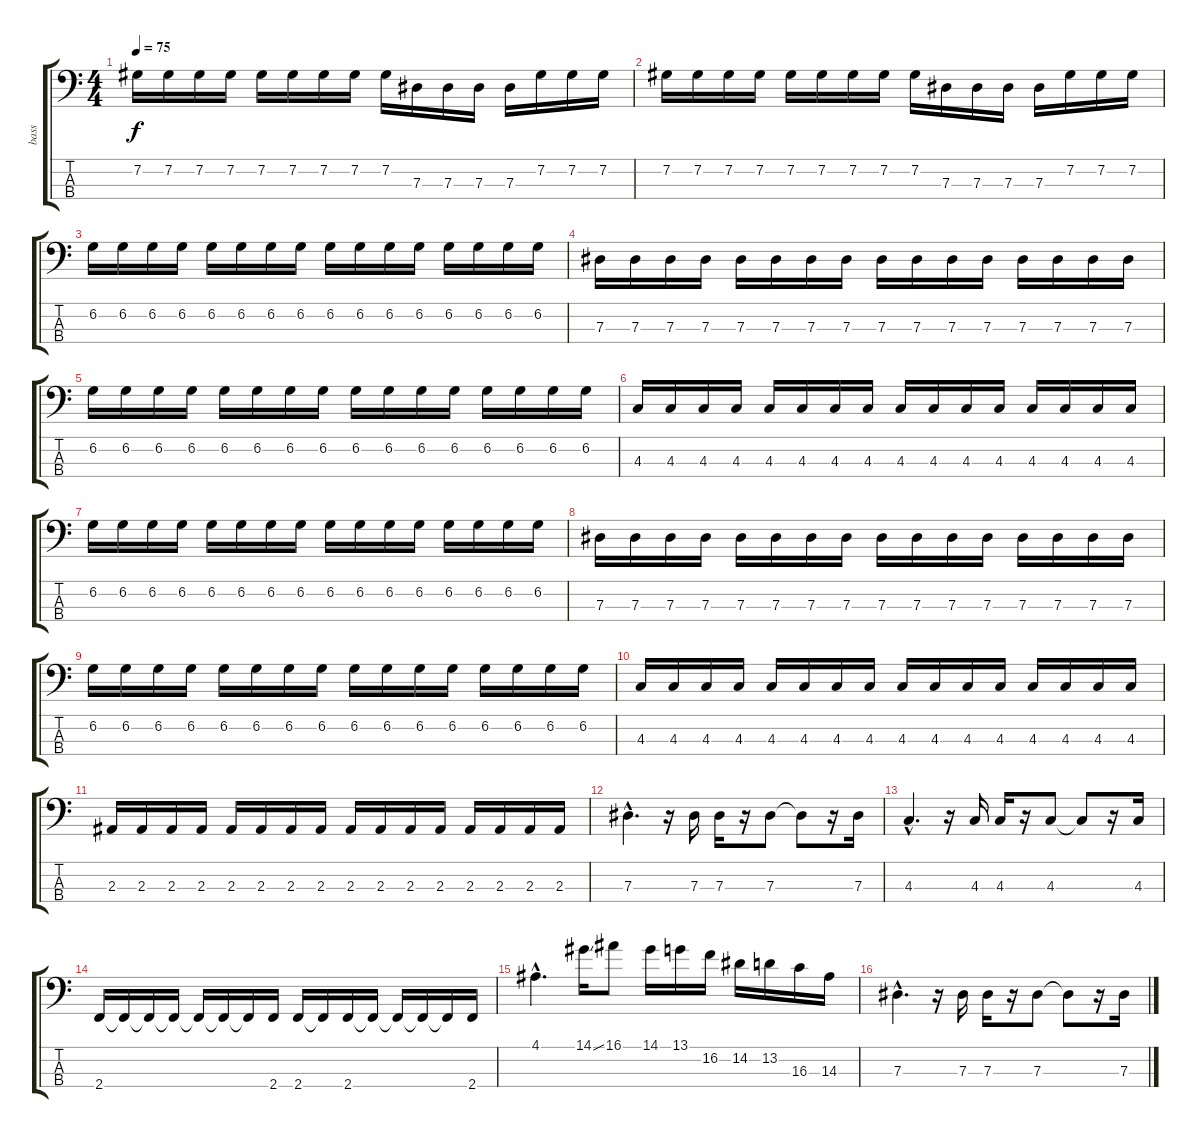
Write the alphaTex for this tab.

\track ("bass" "bass") {instrument electricbassfinger}
\staff {score tabs}
\tuning (Gb2 Db2 Ab1 Eb1) {hide}
\ts (4 4)
\tempo 75
\clef f4
\ks c
7.2.16{dy f} 7.2.16 7.2.16 7.2.16 7.2.16 7.2.16 7.2.16 7.2.16 7.2.16 7.3.16 7.3.16 7.3.16 7.3.16 7.2.16 7.2.16 7.2.16 |
7.2.16 7.2.16 7.2.16 7.2.16 7.2.16 7.2.16 7.2.16 7.2.16 7.2.16 7.3.16 7.3.16 7.3.16 7.3.16 7.2.16 7.2.16 7.2.16 |
6.2.16 6.2.16 6.2.16 6.2.16 6.2.16 6.2.16 6.2.16 6.2.16 6.2.16 6.2.16 6.2.16 6.2.16 6.2.16 6.2.16 6.2.16 6.2.16 |
7.3.16 7.3.16 7.3.16 7.3.16 7.3.16 7.3.16 7.3.16 7.3.16 7.3.16 7.3.16 7.3.16 7.3.16 7.3.16 7.3.16 7.3.16 7.3.16 |
6.2.16 6.2.16 6.2.16 6.2.16 6.2.16 6.2.16 6.2.16 6.2.16 6.2.16 6.2.16 6.2.16 6.2.16 6.2.16 6.2.16 6.2.16 6.2.16 |
4.3.16 4.3.16 4.3.16 4.3.16 4.3.16 4.3.16 4.3.16 4.3.16 4.3.16 4.3.16 4.3.16 4.3.16 4.3.16 4.3.16 4.3.16 4.3.16 |
6.2.16 6.2.16 6.2.16 6.2.16 6.2.16 6.2.16 6.2.16 6.2.16 6.2.16 6.2.16 6.2.16 6.2.16 6.2.16 6.2.16 6.2.16 6.2.16 |
7.3.16 7.3.16 7.3.16 7.3.16 7.3.16 7.3.16 7.3.16 7.3.16 7.3.16 7.3.16 7.3.16 7.3.16 7.3.16 7.3.16 7.3.16 7.3.16 |
6.2.16 6.2.16 6.2.16 6.2.16 6.2.16 6.2.16 6.2.16 6.2.16 6.2.16 6.2.16 6.2.16 6.2.16 6.2.16 6.2.16 6.2.16 6.2.16 |
4.3.16 4.3.16 4.3.16 4.3.16 4.3.16 4.3.16 4.3.16 4.3.16 4.3.16 4.3.16 4.3.16 4.3.16 4.3.16 4.3.16 4.3.16 4.3.16 |
2.3.16 2.3.16 2.3.16 2.3.16 2.3.16 2.3.16 2.3.16 2.3.16 2.3.16 2.3.16 2.3.16 2.3.16 2.3.16 2.3.16 2.3.16 2.3.16 |
7.3{hac}.4{d} r.16 7.3.16 7.3.16 r.16 7.3.8 7.3{t}.8 r.16 7.3.16 |
4.3{hac}.4{d} r.16 4.3.16 4.3.16 r.16 4.3.8 4.3{t}.8 r.16 4.3.16 |
2.4.16 2.4{t}.16 2.4{t}.16 2.4{t}.16 2.4{t}.16 2.4{t}.16 2.4{t}.16 2.4.16 2.4.16 2.4{t}.16 2.4.16 2.4{t}.16 2.4{t}.16 2.4{t}.16 2.4{t}.16 2.4.16 |
4.1{hac}.4{d} 14.1{ss}.16 16.1.8 14.1.16 13.1.16 16.2.16 14.2.16 13.2.16 16.3.16 14.3.16 |
7.3{hac}.4{d} r.16 7.3.16 7.3.16 r.16 7.3.8 7.3{t}.8 r.16 7.3.16
